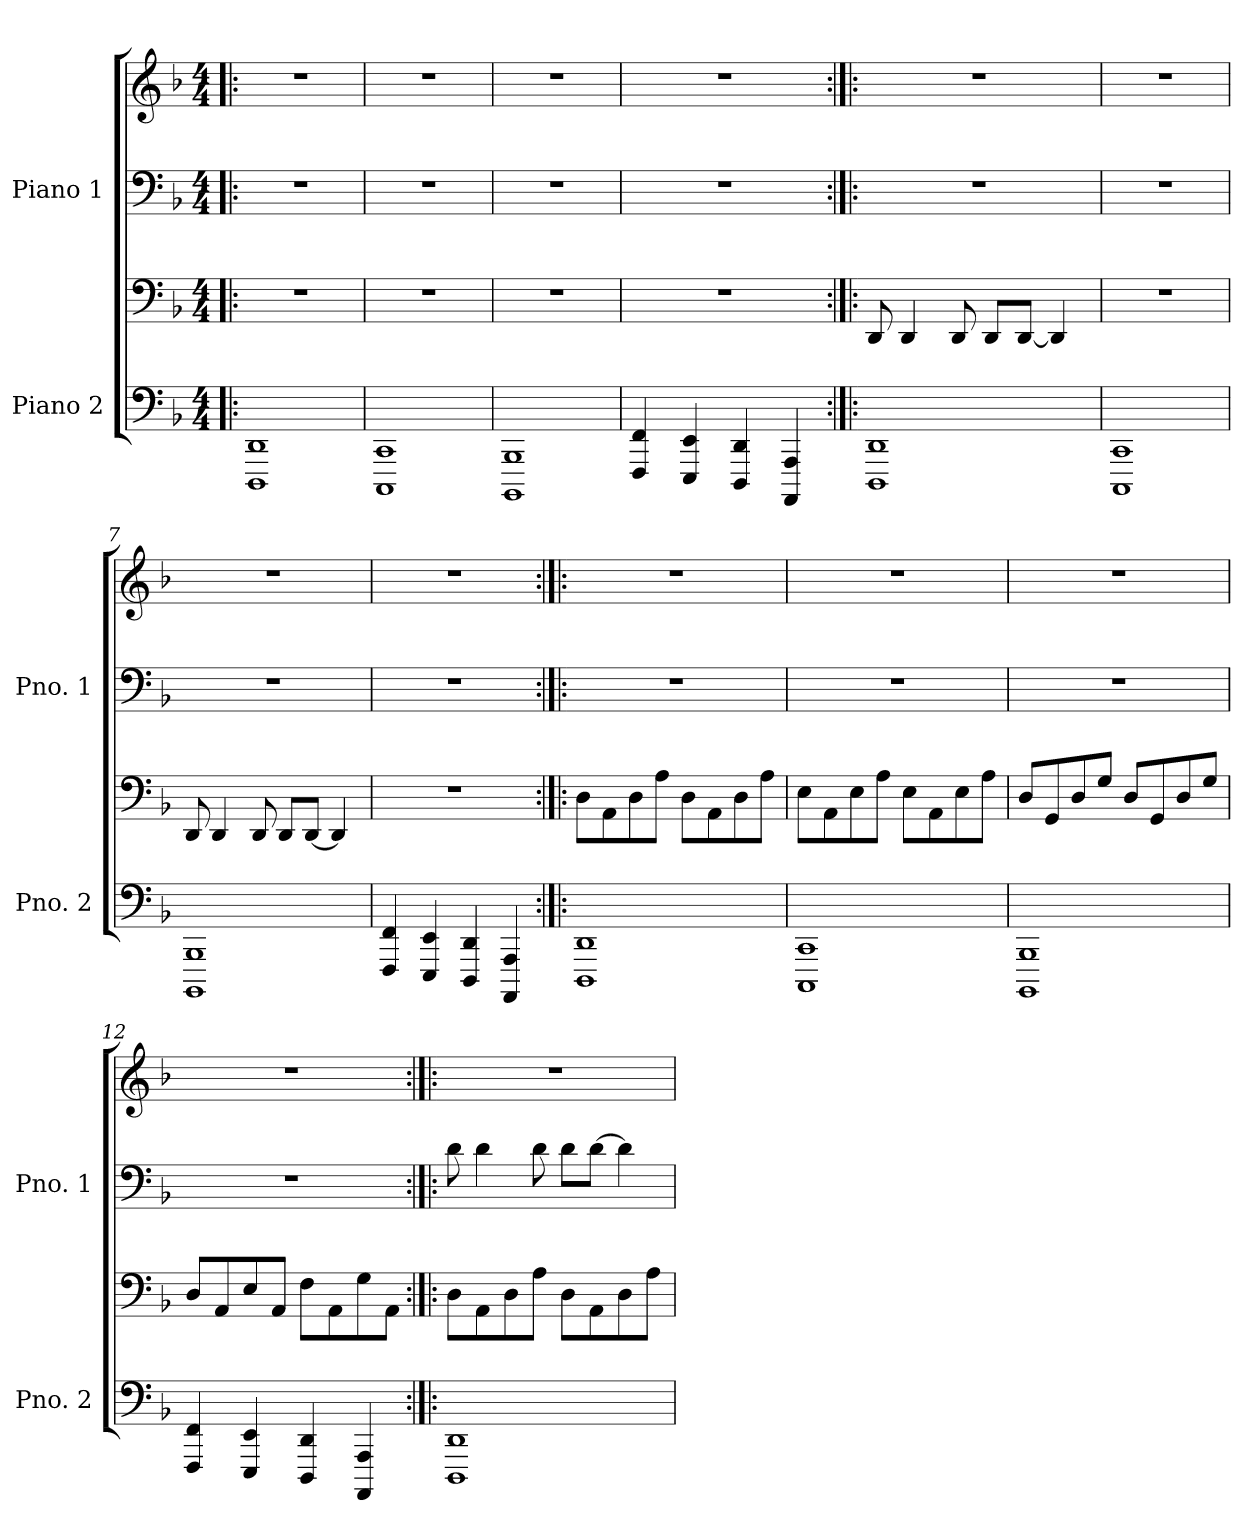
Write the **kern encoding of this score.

**kern	**kern	**kern	**kern
*part2	*part2	*part1	*part1
*staff4	*staff3	*staff2	*staff1
*I"Piano 2	*	*I"Piano 1	*
*I'Pno. 2	*	*I'Pno. 1	*
*clefF4	*clefF4	*clefF4	*clefG2
*k[b-]	*k[b-]	*k[b-]	*k[b-]
*M4/4	*M4/4	*M4/4	*M4/4
*MM65	*MM65	*MM65	*MM65
=1!|:	=1!|:	=1!|:	=1!|:
1DDD 1DD	1r	1r	1r
=2	=2	=2	=2
1CCC 1CC	1r	1r	1r
=3	=3	=3	=3
1BBBB- 1BBB-	1r	1r	1r
=4	=4	=4	=4
4FFF/ 4FF/	1r	1r	1r
4EEE/ 4EE/	.	.	.
4DDD/ 4DD/	.	.	.
4AAAA/ 4AAA/	.	.	.
!!LO:LB:g=z
=5:|!|:	=5:|!|:	=5:|!|:	=5:|!|:
1DDD 1DD	8DD/	1r	1r
.	4DD/	.	.
.	8DD/	.	.
.	8DD/L	.	.
.	[8DD/J	.	.
.	4DD/]	.	.
=6	=6	=6	=6
1CCC 1CC	1r	1r	1r
=7	=7	=7	=7
1BBBB- 1BBB-	8DD/	1r	1r
.	4DD/	.	.
.	8DD/	.	.
.	8DD/L	.	.
.	[8DD/J	.	.
.	4DD/]	.	.
=8	=8	=8	=8
4FFF/ 4FF/	1r	1r	1r
4EEE/ 4EE/	.	.	.
4DDD/ 4DD/	.	.	.
4AAAA/ 4AAA/	.	.	.
!!LO:LB:g=z
=9:|!|:	=9:|!|:	=9:|!|:	=9:|!|:
1DDD 1DD	8D\L	1r	1r
.	8AA\	.	.
.	8D\	.	.
.	8A\J	.	.
.	8D\L	.	.
.	8AA\	.	.
.	8D\	.	.
.	8A\J	.	.
=10	=10	=10	=10
1CCC 1CC	8E\L	1r	1r
.	8AA\	.	.
.	8E\	.	.
.	8A\J	.	.
.	8E\L	.	.
.	8AA\	.	.
.	8E\	.	.
.	8A\J	.	.
=11	=11	=11	=11
1BBBB- 1BBB-	8D/L	1r	1r
.	8GG/	.	.
.	8D/	.	.
.	8G/J	.	.
.	8D/L	.	.
.	8GG/	.	.
.	8D/	.	.
.	8G/J	.	.
=12	=12	=12	=12
4FFF/ 4FF/	8D/L	1r	1r
.	8AA/	.	.
4EEE/ 4EE/	8E/	.	.
.	8AA/J	.	.
4DDD/ 4DD/	8F\L	.	.
.	8AA\	.	.
4AAAA/ 4AAA/	8G\	.	.
.	8AA\J	.	.
!!LO:PB:g=z
=13:|!|:	=13:|!|:	=13:|!|:	=13:|!|:
1DDD 1DD	8D\L	8d\	1r
.	8AA\	4d\	.
.	8D\	.	.
.	8A\J	8d\	.
.	8D\L	8d\L	.
.	8AA\	[8d\J	.
.	8D\	4d\]	.
.	8A\J	.	.
=	=	=	=
*-	*-	*-	*-
